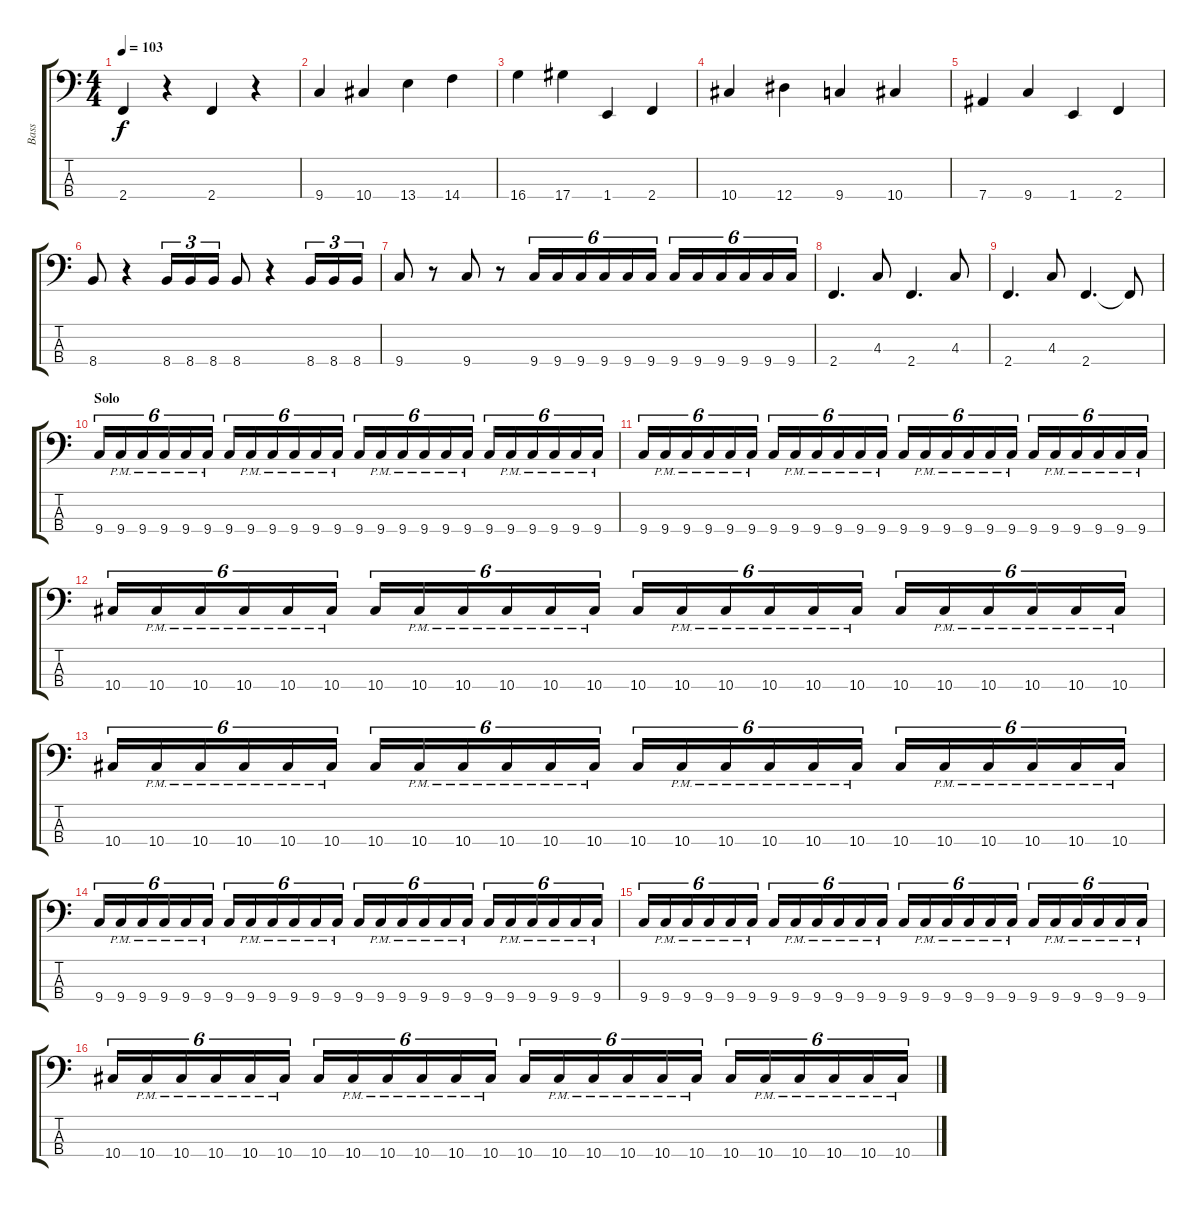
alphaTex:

\track ("Bass" "Bass") {instrument electricbassfinger}
\staff {score tabs}
\tuning (Gb2 Db2 Ab1 Eb1) {hide}
\ts (4 4)
\tempo 103
\clef f4
\ks c
2.4.4{dy f} r.4 2.4.4 r.4 |
9.4.4 10.4.4 13.4.4 14.4.4 |
16.4.4 17.4.4 1.4.4 2.4.4 |
10.4.4 12.4.4 9.4.4 10.4.4 |
7.4.4 9.4.4 1.4.4 2.4.4 |
8.4.8 r.4 8.4.16{tu (3 2)} 8.4.16{tu (3 2)} 8.4.16{tu (3 2)} 8.4.8 r.4 8.4.16{tu (3 2)} 8.4.16{tu (3 2)} 8.4.16{tu (3 2)} |
9.4.8 r.8 9.4.8 r.8 9.4.16{tu (6 4)} 9.4.16{tu (6 4)} 9.4.16{tu (6 4)} 9.4.16{tu (6 4)} 9.4.16{tu (6 4)} 9.4.16{tu (6 4)} 9.4.16{tu (6 4)} 9.4.16{tu (6 4)} 9.4.16{tu (6 4)} 9.4.16{tu (6 4)} 9.4.16{tu (6 4)} 9.4.16{tu (6 4)} |
2.4.4{d} 4.3.8 2.4.4{d} 4.3.8 |
2.4.4{d} 4.3.8 2.4.4{d} 2.4{t}.8 |
\section ("" "Solo")
9.4.16{tu (6 4)} 9.4{pm}.16{tu (6 4)} 9.4{pm}.16{tu (6 4)} 9.4{pm}.16{tu (6 4)} 9.4{pm}.16{tu (6 4)} 9.4{pm}.16{tu (6 4)} 9.4.16{tu (6 4)} 9.4{pm}.16{tu (6 4)} 9.4{pm}.16{tu (6 4)} 9.4{pm}.16{tu (6 4)} 9.4{pm}.16{tu (6 4)} 9.4{pm}.16{tu (6 4)} 9.4.16{tu (6 4)} 9.4{pm}.16{tu (6 4)} 9.4{pm}.16{tu (6 4)} 9.4{pm}.16{tu (6 4)} 9.4{pm}.16{tu (6 4)} 9.4{pm}.16{tu (6 4)} 9.4.16{tu (6 4)} 9.4{pm}.16{tu (6 4)} 9.4{pm}.16{tu (6 4)} 9.4{pm}.16{tu (6 4)} 9.4{pm}.16{tu (6 4)} 9.4{pm}.16{tu (6 4)} |
9.4.16{tu (6 4)} 9.4{pm}.16{tu (6 4)} 9.4{pm}.16{tu (6 4)} 9.4{pm}.16{tu (6 4)} 9.4{pm}.16{tu (6 4)} 9.4{pm}.16{tu (6 4)} 9.4.16{tu (6 4)} 9.4{pm}.16{tu (6 4)} 9.4{pm}.16{tu (6 4)} 9.4{pm}.16{tu (6 4)} 9.4{pm}.16{tu (6 4)} 9.4{pm}.16{tu (6 4)} 9.4.16{tu (6 4)} 9.4{pm}.16{tu (6 4)} 9.4{pm}.16{tu (6 4)} 9.4{pm}.16{tu (6 4)} 9.4{pm}.16{tu (6 4)} 9.4{pm}.16{tu (6 4)} 9.4.16{tu (6 4)} 9.4{pm}.16{tu (6 4)} 9.4{pm}.16{tu (6 4)} 9.4{pm}.16{tu (6 4)} 9.4{pm}.16{tu (6 4)} 9.4{pm}.16{tu (6 4)} |
10.4.16{tu (6 4)} 10.4{pm}.16{tu (6 4)} 10.4{pm}.16{tu (6 4)} 10.4{pm}.16{tu (6 4)} 10.4{pm}.16{tu (6 4)} 10.4{pm}.16{tu (6 4)} 10.4.16{tu (6 4)} 10.4{pm}.16{tu (6 4)} 10.4{pm}.16{tu (6 4)} 10.4{pm}.16{tu (6 4)} 10.4{pm}.16{tu (6 4)} 10.4{pm}.16{tu (6 4)} 10.4.16{tu (6 4)} 10.4{pm}.16{tu (6 4)} 10.4{pm}.16{tu (6 4)} 10.4{pm}.16{tu (6 4)} 10.4{pm}.16{tu (6 4)} 10.4{pm}.16{tu (6 4)} 10.4.16{tu (6 4)} 10.4{pm}.16{tu (6 4)} 10.4{pm}.16{tu (6 4)} 10.4{pm}.16{tu (6 4)} 10.4{pm}.16{tu (6 4)} 10.4{pm}.16{tu (6 4)} |
10.4.16{tu (6 4)} 10.4{pm}.16{tu (6 4)} 10.4{pm}.16{tu (6 4)} 10.4{pm}.16{tu (6 4)} 10.4{pm}.16{tu (6 4)} 10.4{pm}.16{tu (6 4)} 10.4.16{tu (6 4)} 10.4{pm}.16{tu (6 4)} 10.4{pm}.16{tu (6 4)} 10.4{pm}.16{tu (6 4)} 10.4{pm}.16{tu (6 4)} 10.4{pm}.16{tu (6 4)} 10.4.16{tu (6 4)} 10.4{pm}.16{tu (6 4)} 10.4{pm}.16{tu (6 4)} 10.4{pm}.16{tu (6 4)} 10.4{pm}.16{tu (6 4)} 10.4{pm}.16{tu (6 4)} 10.4.16{tu (6 4)} 10.4{pm}.16{tu (6 4)} 10.4{pm}.16{tu (6 4)} 10.4{pm}.16{tu (6 4)} 10.4{pm}.16{tu (6 4)} 10.4{pm}.16{tu (6 4)} |
9.4.16{tu (6 4)} 9.4{pm}.16{tu (6 4)} 9.4{pm}.16{tu (6 4)} 9.4{pm}.16{tu (6 4)} 9.4{pm}.16{tu (6 4)} 9.4{pm}.16{tu (6 4)} 9.4.16{tu (6 4)} 9.4{pm}.16{tu (6 4)} 9.4{pm}.16{tu (6 4)} 9.4{pm}.16{tu (6 4)} 9.4{pm}.16{tu (6 4)} 9.4{pm}.16{tu (6 4)} 9.4.16{tu (6 4)} 9.4{pm}.16{tu (6 4)} 9.4{pm}.16{tu (6 4)} 9.4{pm}.16{tu (6 4)} 9.4{pm}.16{tu (6 4)} 9.4{pm}.16{tu (6 4)} 9.4.16{tu (6 4)} 9.4{pm}.16{tu (6 4)} 9.4{pm}.16{tu (6 4)} 9.4{pm}.16{tu (6 4)} 9.4{pm}.16{tu (6 4)} 9.4{pm}.16{tu (6 4)} |
9.4.16{tu (6 4)} 9.4{pm}.16{tu (6 4)} 9.4{pm}.16{tu (6 4)} 9.4{pm}.16{tu (6 4)} 9.4{pm}.16{tu (6 4)} 9.4{pm}.16{tu (6 4)} 9.4.16{tu (6 4)} 9.4{pm}.16{tu (6 4)} 9.4{pm}.16{tu (6 4)} 9.4{pm}.16{tu (6 4)} 9.4{pm}.16{tu (6 4)} 9.4{pm}.16{tu (6 4)} 9.4.16{tu (6 4)} 9.4{pm}.16{tu (6 4)} 9.4{pm}.16{tu (6 4)} 9.4{pm}.16{tu (6 4)} 9.4{pm}.16{tu (6 4)} 9.4{pm}.16{tu (6 4)} 9.4.16{tu (6 4)} 9.4{pm}.16{tu (6 4)} 9.4{pm}.16{tu (6 4)} 9.4{pm}.16{tu (6 4)} 9.4{pm}.16{tu (6 4)} 9.4{pm}.16{tu (6 4)} |
10.4.16{tu (6 4)} 10.4{pm}.16{tu (6 4)} 10.4{pm}.16{tu (6 4)} 10.4{pm}.16{tu (6 4)} 10.4{pm}.16{tu (6 4)} 10.4{pm}.16{tu (6 4)} 10.4.16{tu (6 4)} 10.4{pm}.16{tu (6 4)} 10.4{pm}.16{tu (6 4)} 10.4{pm}.16{tu (6 4)} 10.4{pm}.16{tu (6 4)} 10.4{pm}.16{tu (6 4)} 10.4.16{tu (6 4)} 10.4{pm}.16{tu (6 4)} 10.4{pm}.16{tu (6 4)} 10.4{pm}.16{tu (6 4)} 10.4{pm}.16{tu (6 4)} 10.4{pm}.16{tu (6 4)} 10.4.16{tu (6 4)} 10.4{pm}.16{tu (6 4)} 10.4{pm}.16{tu (6 4)} 10.4{pm}.16{tu (6 4)} 10.4{pm}.16{tu (6 4)} 10.4{pm}.16{tu (6 4)}
